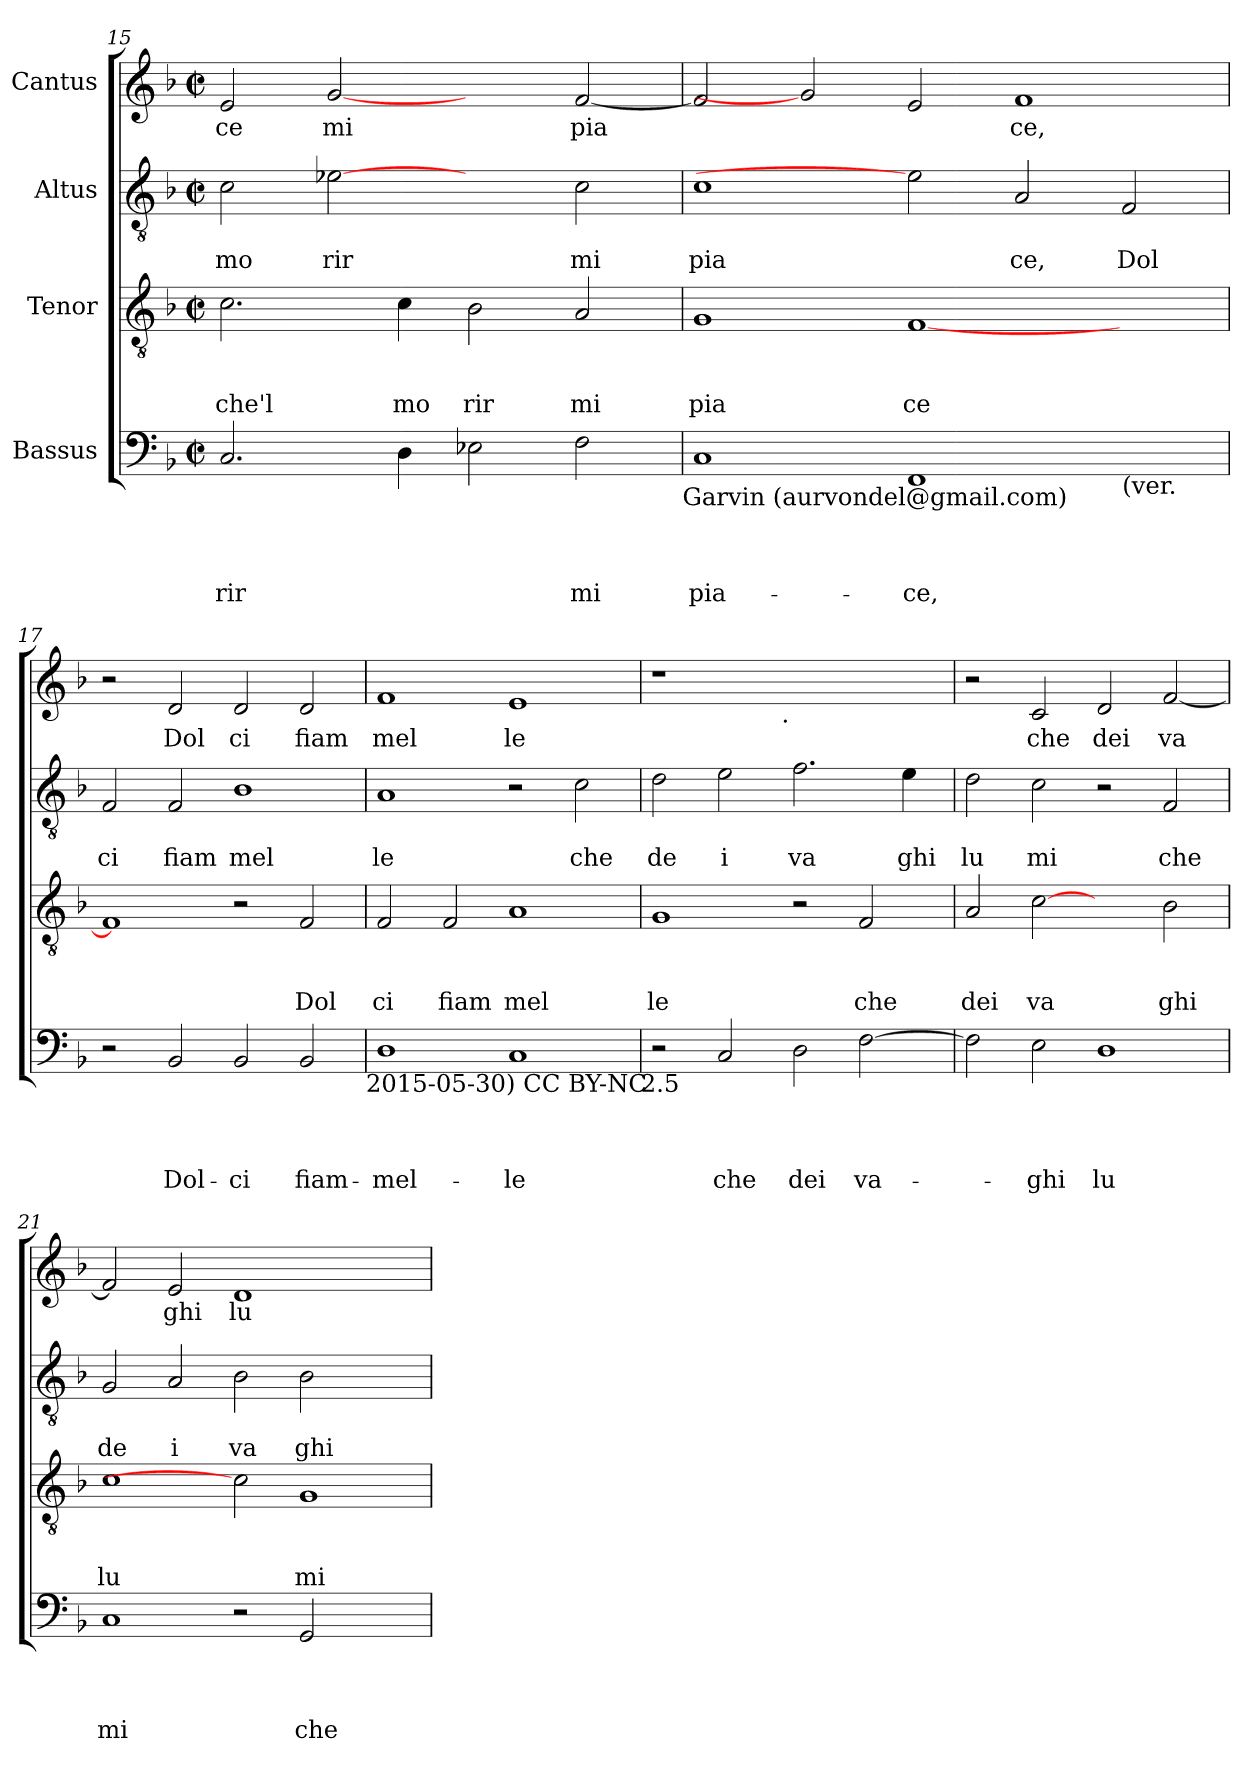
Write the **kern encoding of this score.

**kern	**text	**text	**text	**text	**kern	**text	**text	**text	**kern	**text	**text	**kern	**text
*part4	*part4	*part4	*part4	*part4	*part3	*part3	*part3	*part3	*part2	*part2	*part2	*part1	*part1
*staff4	*staff4	*staff4	*staff4	*staff4	*staff3	*staff3	*staff3	*staff3	*staff2	*staff2	*staff2	*staff1	*staff1
*I"Bassus	*	*	*	*	*I"Tenor	*	*	*	*I"Altus	*	*	*I"Cantus	*
*clefF4	*	*	*	*	*clefGv2	*	*	*	*clefGv2	*	*	*clefG2	*
*k[b-]	*	*	*	*	*k[b-]	*	*	*	*k[b-]	*	*	*k[b-]	*
*F:	*	*	*	*	*F:	*	*	*	*F:	*	*	*F:	*
*M2/2	*	*	*	*	*M2/2	*	*	*	*M2/2	*	*	*M2/2	*
*met(c|)	*	*	*	*	*met(c|)	*	*	*	*met(c|)	*	*	*met(c|)	*
=15	=15	=15	=15	=15	=15	=15	=15	=15	=15	=15	=15	=15	=15
!	!	!	!	!LO:LY:b	!	!	!	!LO:LY:b	!	!	!LO:LY:b	!	!LO:LY:b
2.C/	.	.	.	-rir	2.c\	.	.	che'l	2c\	.	mo	2e/	ce
!	!	!	!	!	!	!	!	!	!	!	!LO:LY:b	!	!LO:LY:b
.	.	.	.	.	.	.	.	.	[2e-X	.	rir	[2g	mi
!	!	!	!	!	!	!	!	!LO:LY:b	!	!	!	!	!
4D\	.	.	.	.	4c\	.	.	mo	.	.	.	.	.
!	!	!	!	!	!	!	!	!LO:LY:b	!	!	!	!	!
2E-X\	.	.	.	.	2B-\	.	.	rir	2ryy	.	.	2ryy	.
!	!	!	!	!LO:LY:b	!	!	!	!LO:LY:b	!	!	!LO:LY:b	!	!LO:LY:b
2F\	.	.	.	mi	2A/	.	.	mi	2c\	.	mi	[<2f/	pia
!LO:TX:b:t=Garvin (aurvondel@gmail.com)	!	!	!	!	!	!	!	!	!	!	!	!	!
=16	=16	=16	=16	=16	=16	=16	=16	=16	=16	=16	=16	=16	=16
!	!	!	!	!LO:LY:b	!	!	!	!LO:LY:b	!	!	!LO:LY:b	!	!
1C	.	.	.	pia-	1G	.	.	pia	1c	.	pia	2f/]	.
.	.	.	.	.	.	.	.	.	.	.	.	2g]	.
!	!	!	!	!LO:LY:b	!	!	!	!LO:LY:b	!	!	!	!	!
1FF	.	.	.	-ce,	[<1F	.	.	ce	2e-]	.	.	2e/	.
!	!	!	!	!	!	!	!	!	!	!	!LO:LY:b	!	!LO:LY:b
.	.	.	.	.	.	.	.	.	2A/	.	ce,	1f	ce,
!LO:TX:b:t=(ver.	!	!	!	!	!	!	!	!	!	!	!	!	!
!	!	!	!	!	!	!	!	!	!	!	!LO:LY:b	!	!
2ryy	.	.	.	.	2ryy	.	.	.	2F/	.	Dol	.	.
=17	=17	=17	=17	=17	=17	=17	=17	=17	=17	=17	=17	=17	=17
!	!	!	!	!	!	!	!	!	!	!	!LO:LY:b	!	!
2r	.	.	.	.	1F]	.	.	.	2F/	.	ci	2r	.
!	!	!	!	!LO:LY:b	!	!	!	!	!	!	!LO:LY:b	!	!LO:LY:b
2BB-/	.	.	.	Dol-	.	.	.	.	2F/	.	fiam	2d/	Dol
!	!	!	!	!LO:LY:b	!	!	!	!	!	!	!LO:LY:b	!	!LO:LY:b
2BB-/	.	.	.	-ci	2r	.	.	.	1B-	.	mel	2d/	ci
!	!	!	!	!LO:LY:b	!	!	!	!LO:LY:b	!	!	!	!	!LO:LY:b
2BB-/	.	.	.	fiam-	2F/	.	.	Dol	.	.	.	2d/	fiam
!LO:TX:b:t=2015-05-30) CC BY-NC	!	!	!	!	!	!	!	!	!	!	!	!	!
=18	=18	=18	=18	=18	=18	=18	=18	=18	=18	=18	=18	=18	=18
!	!	!	!	!LO:LY:b	!	!	!	!LO:LY:b	!	!	!LO:LY:b	!	!LO:LY:b
1D	.	.	.	-mel-	2F/	.	.	ci	1A	.	le	1f	mel
!	!	!	!	!	!	!	!	!LO:LY:b	!	!	!	!	!
.	.	.	.	.	2F/	.	.	fiam	.	.	.	.	.
!	!	!	!	!LO:LY:b	!	!	!	!LO:LY:b	!	!	!	!	!LO:LY:b
1C	.	.	.	-le	1A	.	.	mel	2r	.	.	1e	le
!	!	!	!	!	!	!	!	!	!	!	!LO:LY:b	!	!
.	.	.	.	.	.	.	.	.	2c\	.	che	.	.
!LO:TX:b:t=2.5	!	!	!	!	!	!	!	!	!	!	!	!	!
=19	=19	=19	=19	=19	=19	=19	=19	=19	=19	=19	=19	=19	=19
!	!	!	!	!	!	!	!	!LO:LY:b	!	!	!LO:LY:b	!	!
*	*	*	*	*	*	*	*	*	*	*	*	*^	*
2r	.	.	.	.	1G	.	.	le	2d\	.	de	1r	2ryy	.
!	!	!	!	!LO:LY:b	!	!	!	!	!	!	!LO:LY:b	!	!	!
2C/	.	.	.	che	.	.	.	.	2e\	.	i	.	4...ryy	.
!	!	!	!	!	!	!	!	!	!	!	!	!	!LO:TX:b:t=.	!
.	.	.	.	.	.	.	.	.	.	.	.	.	1ryy	.
!	!	!	!	!LO:LY:b	!	!	!	!	!	!	!LO:LY:b	!	!	!
2D\	.	.	.	dei	2r	.	.	.	2.f\	.	va	1ryy	.	.
!	!	!	!	!LO:LY:b	!	!	!	!LO:LY:b	!	!	!	!	!	!
[>2F\	.	.	.	va-	2F/	.	.	che	.	.	.	.	.	.
!	!	!	!	!	!	!	!	!	!	!	!LO:LY:b	!	!	!
.	.	.	.	.	.	.	.	.	4e\	.	ghi	.	.	.
.	.	.	.	.	.	.	.	.	.	.	.	.	32ryy	.
!!LO:PB:g=z
=20	=20	=20	=20	=20	=20	=20	=20	=20	=20	=20	=20	=20	=20	=20
!	!	!	!	!	!	!	!	!LO:LY:b	!	!	!LO:LY:b	!	!	!
*	*	*	*	*	*	*	*	*	*	*	*	*v	*v	*
2F\]	.	.	.	.	2A/	.	.	dei	2d\	.	lu	2r	.
!	!	!	!	!LO:LY:b	!	!	!	!LO:LY:b	!	!	!LO:LY:b	!	!LO:LY:b
2E\	.	.	.	-ghi	[2c	.	.	va	2c\	.	mi	2c/	che
!	!	!	!	!LO:LY:b	!	!	!	!	!	!	!	!	!LO:LY:b
1D	.	.	.	lu	2ryy	.	.	.	2r	.	.	2d/	dei
!	!	!	!	!	!	!	!	!LO:LY:b	!	!	!LO:LY:b	!	!LO:LY:b
.	.	.	.	.	2B-\	.	.	ghi	2F/	.	che	[<2f/	va
=21	=21	=21	=21	=21	=21	=21	=21	=21	=21	=21	=21	=21	=21
!	!	!	!	!LO:LY:b	!	!	!	!LO:LY:b	!	!	!LO:LY:b	!	!
1C	.	.	.	mi	1c	.	.	lu	2G/	.	de	2f/]	.
!	!	!	!	!	!	!	!	!	!	!	!LO:LY:b	!	!LO:LY:b
.	.	.	.	.	.	.	.	.	2A/	.	i	2e/	ghi
!	!	!	!	!	!	!	!	!	!	!	!LO:LY:b	!	!LO:LY:b
2r	.	.	.	.	2c]	.	.	.	2B-\	.	va	1d	lu
!	!	!	!	!LO:LY:b	!	!	!	!LO:LY:b	!	!	!LO:LY:b	!	!
2GG/	.	.	.	che	1G	.	.	mi	2B-\	.	ghi	.	.
2ryy	.	.	.	.	.	.	.	.	2ryy	.	.	2ryy	.
=	=	=	=	=	=	=	=	=	=	=	=	=	=
*-	*-	*-	*-	*-	*-	*-	*-	*-	*-	*-	*-	*-	*-
